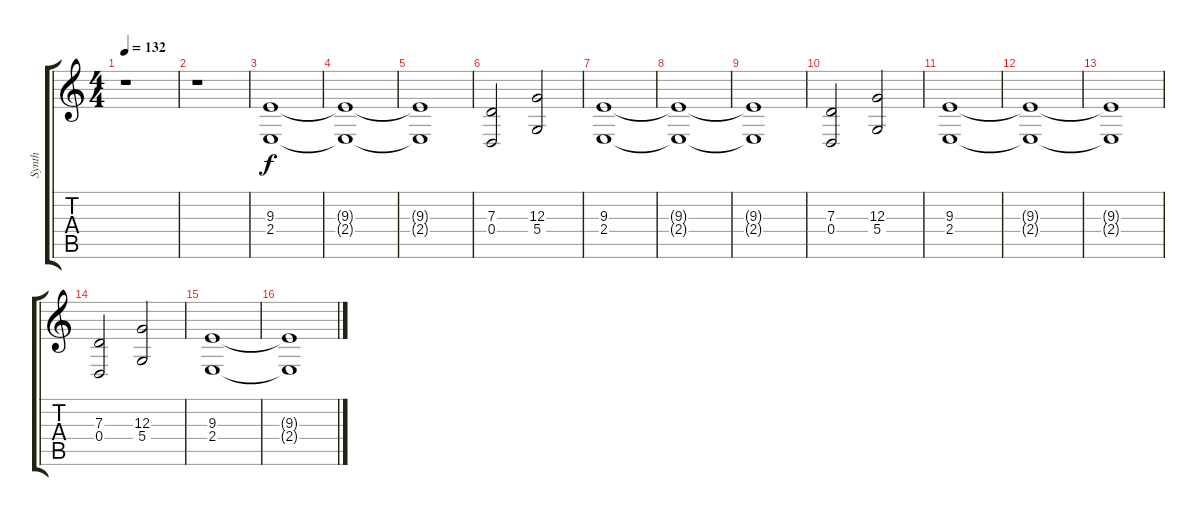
\track ("Synth" "Synth") {instrument synthstrings1}
\staff {score tabs}
\tuning (E4 B3 G3 D3 A2 E2) {hide}
\ts (4 4)
\tempo 132
\clef g2
\ks c
r.1{dy f} |
r.1 |
(9.3 2.4).1{volume 12} |
(9.3{t} 2.4{t}).1 |
(9.3{t} 2.4{t}).1 |
(7.3 0.4).2 (12.3 5.4).2 |
(9.3 2.4).1{volume 12} |
(9.3{t} 2.4{t}).1 |
(9.3{t} 2.4{t}).1 |
(7.3 0.4).2 (12.3 5.4).2 |
(9.3 2.4).1{volume 12} |
(9.3{t} 2.4{t}).1 |
(9.3{t} 2.4{t}).1 |
(7.3 0.4).2 (12.3 5.4).2 |
(9.3 2.4).1{volume 12} |
(9.3{t} 2.4{t}).1
